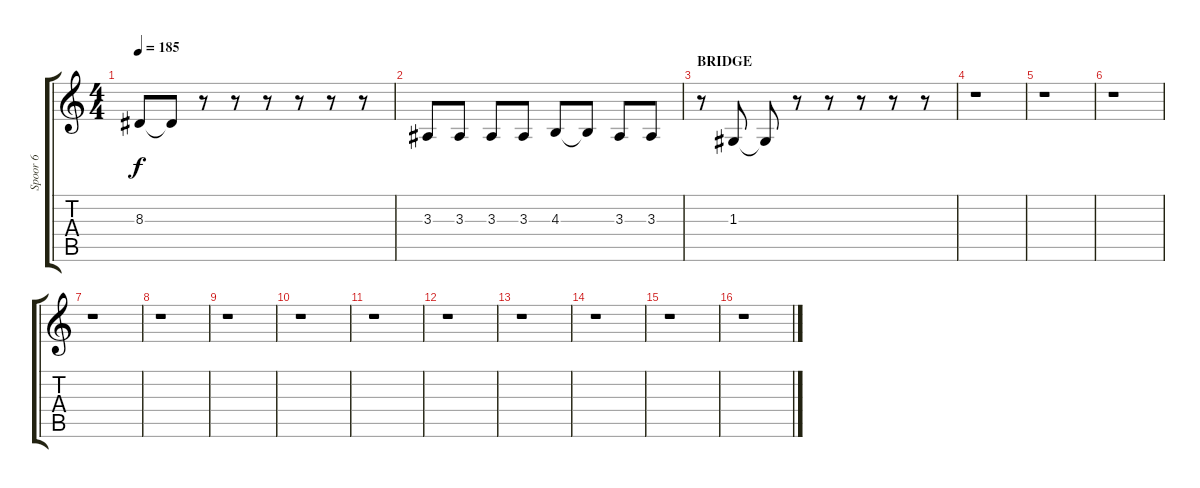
\track ("Spoor 6" "Spoor 6") {instrument altosax}
\staff {score tabs}
\tuning (E4 B3 G3 D3 A2 E2) {hide}
\ts (4 4)
\tempo 185
\clef g2
\ks c
8.3{t}.8{dy f} 8.3{t}.8 r.8 r.8 r.8 r.8 r.8 r.8 |
3.3.8 3.3.8 3.3.8 3.3.8 4.3.8 4.3{t}.8 3.3.8 3.3.8 |
\section ("" "BRIDGE")
r.8 1.3.8 1.3{t}.8 r.8 r.8 r.8 r.8 r.8 |
r.1 |
r.1 |
r.1 |
r.1 |
r.1 |
r.1 |
r.1 |
r.1 |
r.1 |
r.1 |
r.1 |
r.1 |
r.1
